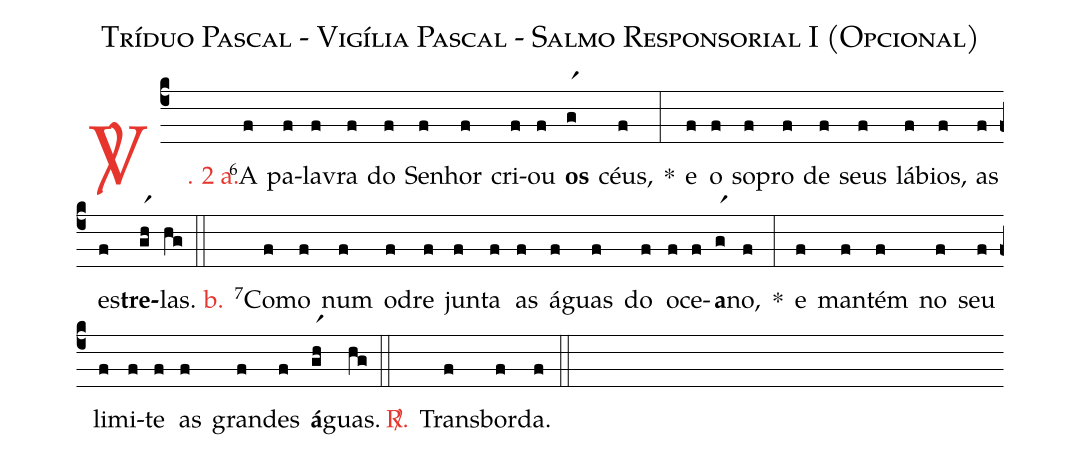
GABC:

name: Tríduo Pascal - Vigília Pascal - Salmo Responsorial I (Opcional);
%%
(c4)

<c><sp>V/</sp>. 2 a.</c>() <v>\VSup{6}</v>A(f) pa(f)la(f)vra(f) do(f) Se(f)nhor(f) cri(f)ou(f) <b>os</b>(gr1) céus,(f) *(:)
e(f) o(f) so(f)pro(f) de(f) seus(f) lá(f)bios,(f) as(f) es(f)<b>tre</b>(gr1h)las.(hg)

(::)

<nlba><c>b.</c>() <v>\VSup{7}</v>Co</nlba>(f)mo(f) num(f) o(f)dre(f) jun(f)ta(f) as(f) á(f)guas(f) do(f) o(f)ce(f)<b>a</b>(gr1)no,(f) *(:)
e(f) man(f)tém(f) no(f) seu(f) li(f)mi(f)te(f) as(f) gran(f)des(f) <b>á</b>(gr1h)guas.(hg)

(::)

<nlba><c><sp>R/</sp>.</c>() Trans</nlba>(f)bor(f)da.(f)

(::)
